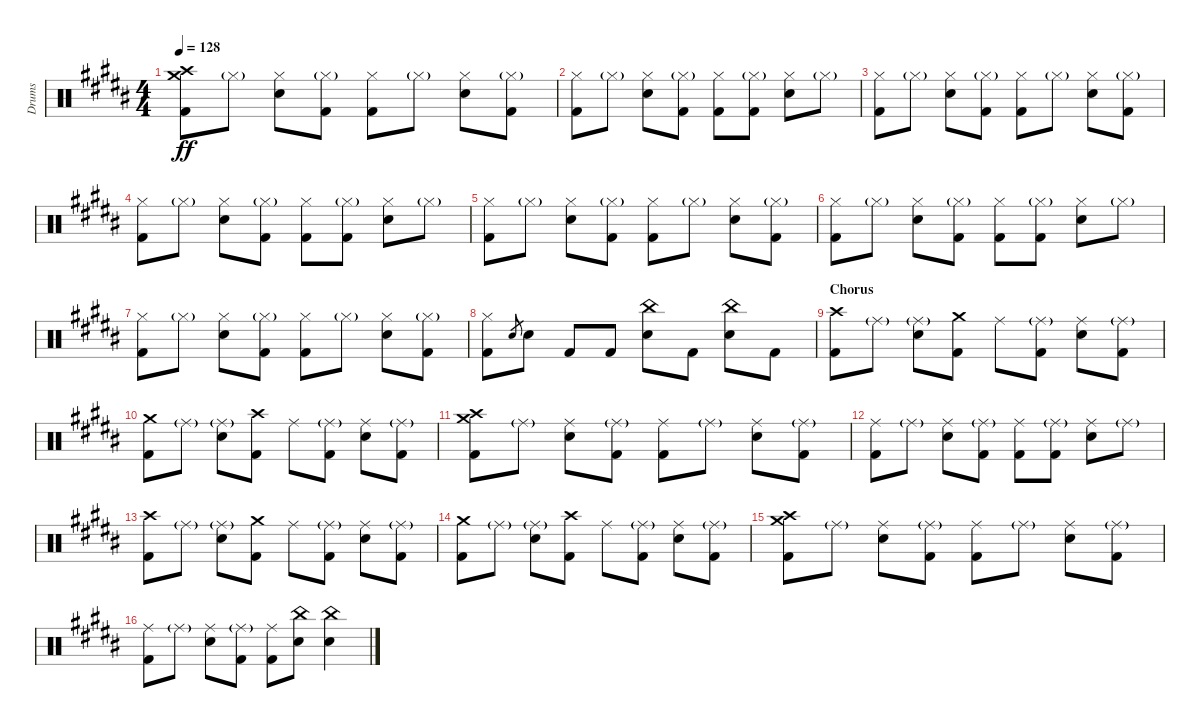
\bracketExtendMode groupsimilarinstruments
\otherSystemsTrackNameOrientation horizontal
\track ("Drumkit" "Drums") {defaultSystemsLayout 4 instrument percussion}
\staff {score}
\articulation defaults
\ts (4 4)
\tempo 128
\clef neutral
\ks b
("Crash medium (hit)"{acc bb} "Kick (hit) 2"{acc bb} "Crash high (hit)"{acc bb}).8{dy ff} "Hi-Hat (closed)"{g acc bb}.8 ("Hi-Hat (closed)"{acc bb} "Snare (hit) 2"{acc bb}).8 ("Hi-Hat (closed)"{g acc bb} "Kick (hit) 2"{acc bb}).8 ("Hi-Hat (closed)"{acc bb} "Kick (hit) 2"{acc bb}).8 "Hi-Hat (closed)"{g acc bb}.8 ("Hi-Hat (closed)"{acc bb} "Snare (hit) 2"{acc bb}).8 ("Hi-Hat (closed)"{g acc bb} "Kick (hit) 2"{acc bb}).8 |
("Hi-Hat (closed)"{acc bb} "Kick (hit) 2"{acc bb}).8 "Hi-Hat (closed)"{g acc bb}.8 ("Hi-Hat (closed)"{acc bb} "Snare (hit) 2"{acc bb}).8 ("Hi-Hat (closed)"{g acc bb} "Kick (hit) 2"{acc bb}).8 ("Hi-Hat (closed)"{acc bb} "Kick (hit) 2"{acc bb}).8 ("Hi-Hat (closed)"{g acc bb} "Kick (hit) 2"{acc bb}).8 ("Hi-Hat (closed)"{acc bb} "Snare (hit) 2"{acc bb}).8 "Hi-Hat (closed)"{g acc bb}.8 |
("Hi-Hat (closed)"{acc bb} "Kick (hit) 2"{acc bb}).8 "Hi-Hat (closed)"{g acc bb}.8 ("Hi-Hat (closed)"{acc bb} "Snare (hit) 2"{acc bb}).8 ("Hi-Hat (closed)"{g acc bb} "Kick (hit) 2"{acc bb}).8 ("Hi-Hat (closed)"{acc bb} "Kick (hit) 2"{acc bb}).8 "Hi-Hat (closed)"{g acc bb}.8 ("Hi-Hat (closed)"{acc bb} "Snare (hit) 2"{acc bb}).8 ("Hi-Hat (closed)"{g acc bb} "Kick (hit) 2"{acc bb}).8 |
("Hi-Hat (closed)"{acc bb} "Kick (hit) 2"{acc bb}).8 "Hi-Hat (closed)"{g acc bb}.8 ("Hi-Hat (closed)"{acc bb} "Snare (hit) 2"{acc bb}).8 ("Hi-Hat (closed)"{g acc bb} "Kick (hit) 2"{acc bb}).8 ("Hi-Hat (closed)"{acc bb} "Kick (hit) 2"{acc bb}).8 ("Hi-Hat (closed)"{g acc bb} "Kick (hit) 2"{acc bb}).8 ("Hi-Hat (closed)"{acc bb} "Snare (hit) 2"{acc bb}).8 "Hi-Hat (closed)"{g acc bb}.8 |
("Hi-Hat (closed)"{acc bb} "Kick (hit) 2"{acc bb}).8 "Hi-Hat (closed)"{g acc bb}.8 ("Hi-Hat (closed)"{acc bb} "Snare (hit) 2"{acc bb}).8 ("Hi-Hat (closed)"{g acc bb} "Kick (hit) 2"{acc bb}).8 ("Hi-Hat (closed)"{acc bb} "Kick (hit) 2"{acc bb}).8 "Hi-Hat (closed)"{g acc bb}.8 ("Hi-Hat (closed)"{acc bb} "Snare (hit) 2"{acc bb}).8 ("Hi-Hat (closed)"{g acc bb} "Kick (hit) 2"{acc bb}).8 |
("Hi-Hat (closed)"{acc bb} "Kick (hit) 2"{acc bb}).8 "Hi-Hat (closed)"{g acc bb}.8 ("Hi-Hat (closed)"{acc bb} "Snare (hit) 2"{acc bb}).8 ("Hi-Hat (closed)"{g acc bb} "Kick (hit) 2"{acc bb}).8 ("Hi-Hat (closed)"{acc bb} "Kick (hit) 2"{acc bb}).8 ("Hi-Hat (closed)"{g acc bb} "Kick (hit) 2"{acc bb}).8 ("Hi-Hat (closed)"{acc bb} "Snare (hit) 2"{acc bb}).8 "Hi-Hat (closed)"{g acc bb}.8 |
("Hi-Hat (closed)"{acc bb} "Kick (hit) 2"{acc bb}).8 "Hi-Hat (closed)"{g acc bb}.8 ("Hi-Hat (closed)"{acc bb} "Snare (hit) 2"{acc bb}).8 ("Hi-Hat (closed)"{g acc bb} "Kick (hit) 2"{acc bb}).8 ("Hi-Hat (closed)"{acc bb} "Kick (hit) 2"{acc bb}).8 "Hi-Hat (closed)"{g acc bb}.8 ("Hi-Hat (closed)"{acc bb} "Snare (hit) 2"{acc bb}).8 ("Hi-Hat (closed)"{g acc bb} "Kick (hit) 2"{acc bb}).8 |
("Hi-Hat (closed)"{acc bb} "Kick (hit) 2"{acc bb}).8 "Snare (hit) 2"{acc bb}.8{gr} "Snare (hit) 2"{acc bb}.8 "Kick (hit) 2"{acc bb}.8 "Kick (hit) 2"{acc bb}.8 ("Snare (hit) 2"{acc bb} "China (hit)"{acc bb}).8 "Kick (hit) 2"{acc bb}.8 ("Snare (hit) 2"{acc bb} "China (hit)"{acc bb}).8 "Kick (hit) 2"{acc bb}.8 |
\section ("" "Chorus")
("Kick (hit) 2"{acc bb} "Crash high (hit)"{acc bb}).8 "Ride (middle)"{g acc bb}.8 ("Ride (middle)"{g acc bb} "Snare (hit) 2"{acc bb}).8 ("Kick (hit) 2"{acc bb} "Crash medium (hit)"{acc bb}).8 "Ride (middle)"{acc bb}.8 ("Ride (middle)"{g acc bb} "Kick (hit) 2"{acc bb}).8 ("Ride (middle)"{acc bb} "Snare (hit) 2"{acc bb}).8 ("Ride (middle)"{g acc bb} "Kick (hit) 2"{acc bb}).8 |
("Crash medium (hit)"{acc bb} "Kick (hit) 2"{acc bb}).8 "Ride (middle)"{g acc bb}.8 ("Ride (middle)"{g acc bb} "Snare (hit) 2"{acc bb}).8 ("Crash high (hit)"{acc bb} "Kick (hit) 2"{acc bb}).8 "Ride (middle)"{acc bb}.8 ("Ride (middle)"{g acc bb} "Kick (hit) 2"{acc bb}).8 ("Ride (middle)"{acc bb} "Snare (hit) 2"{acc bb}).8 ("Ride (middle)"{g acc bb} "Kick (hit) 2"{acc bb}).8 |
("Crash medium (hit)"{acc bb} "Kick (hit) 2"{acc bb} "Crash high (hit)"{acc bb}).8 "Ride (middle)"{g acc bb}.8 ("Ride (middle)"{acc bb} "Snare (hit) 2"{acc bb}).8 ("Ride (middle)"{g acc bb} "Kick (hit) 2"{acc bb}).8 ("Ride (middle)"{acc bb} "Kick (hit) 2"{acc bb}).8 "Ride (middle)"{g acc bb}.8 ("Ride (middle)"{acc bb} "Snare (hit) 2"{acc bb}).8 ("Ride (middle)"{g acc bb} "Kick (hit) 2"{acc bb}).8 |
("Ride (middle)"{acc bb} "Kick (hit) 2"{acc bb}).8 "Ride (middle)"{g acc bb}.8 ("Ride (middle)"{acc bb} "Snare (hit) 2"{acc bb}).8 ("Ride (middle)"{g acc bb} "Kick (hit) 2"{acc bb}).8 ("Ride (middle)"{acc bb} "Kick (hit) 2"{acc bb}).8 ("Ride (middle)"{g acc bb} "Kick (hit) 2"{acc bb}).8 ("Ride (middle)"{acc bb} "Snare (hit) 2"{acc bb}).8 "Ride (middle)"{g acc bb}.8 |
("Kick (hit) 2"{acc bb} "Crash high (hit)"{acc bb}).8 "Ride (middle)"{g acc bb}.8 ("Ride (middle)"{g acc bb} "Snare (hit) 2"{acc bb}).8 ("Kick (hit) 2"{acc bb} "Crash medium (hit)"{acc bb}).8 "Ride (middle)"{acc bb}.8 ("Ride (middle)"{g acc bb} "Kick (hit) 2"{acc bb}).8 ("Ride (middle)"{acc bb} "Snare (hit) 2"{acc bb}).8 ("Ride (middle)"{g acc bb} "Kick (hit) 2"{acc bb}).8 |
("Crash medium (hit)"{acc bb} "Kick (hit) 2"{acc bb}).8 "Ride (middle)"{g acc bb}.8 ("Ride (middle)"{g acc bb} "Snare (hit) 2"{acc bb}).8 ("Crash high (hit)"{acc bb} "Kick (hit) 2"{acc bb}).8 "Ride (middle)"{acc bb}.8 ("Ride (middle)"{g acc bb} "Kick (hit) 2"{acc bb}).8 ("Ride (middle)"{acc bb} "Snare (hit) 2"{acc bb}).8 ("Ride (middle)"{g acc bb} "Kick (hit) 2"{acc bb}).8 |
("Crash medium (hit)"{acc bb} "Kick (hit) 2"{acc bb} "Crash high (hit)"{acc bb}).8 "Ride (middle)"{g acc bb}.8 ("Ride (middle)"{acc bb} "Snare (hit) 2"{acc bb}).8 ("Ride (middle)"{g acc bb} "Kick (hit) 2"{acc bb}).8 ("Ride (middle)"{acc bb} "Kick (hit) 2"{acc bb}).8 "Ride (middle)"{g acc bb}.8 ("Ride (middle)"{acc bb} "Snare (hit) 2"{acc bb}).8 ("Ride (middle)"{g acc bb} "Kick (hit) 2"{acc bb}).8 |
("Ride (middle)"{acc bb} "Kick (hit) 2"{acc bb}).8 "Ride (middle)"{g acc bb}.8 ("Ride (middle)"{acc bb} "Snare (hit) 2"{acc bb}).8 ("Ride (middle)"{g acc bb} "Kick (hit) 2"{acc bb}).8 ("Ride (middle)"{acc bb} "Kick (hit) 2"{acc bb}).8 ("China (hit)"{acc bb} "Snare (hit) 2"{acc bb}).8 ("China (hit)"{acc bb} "Snare (hit) 2"{acc bb}).4
